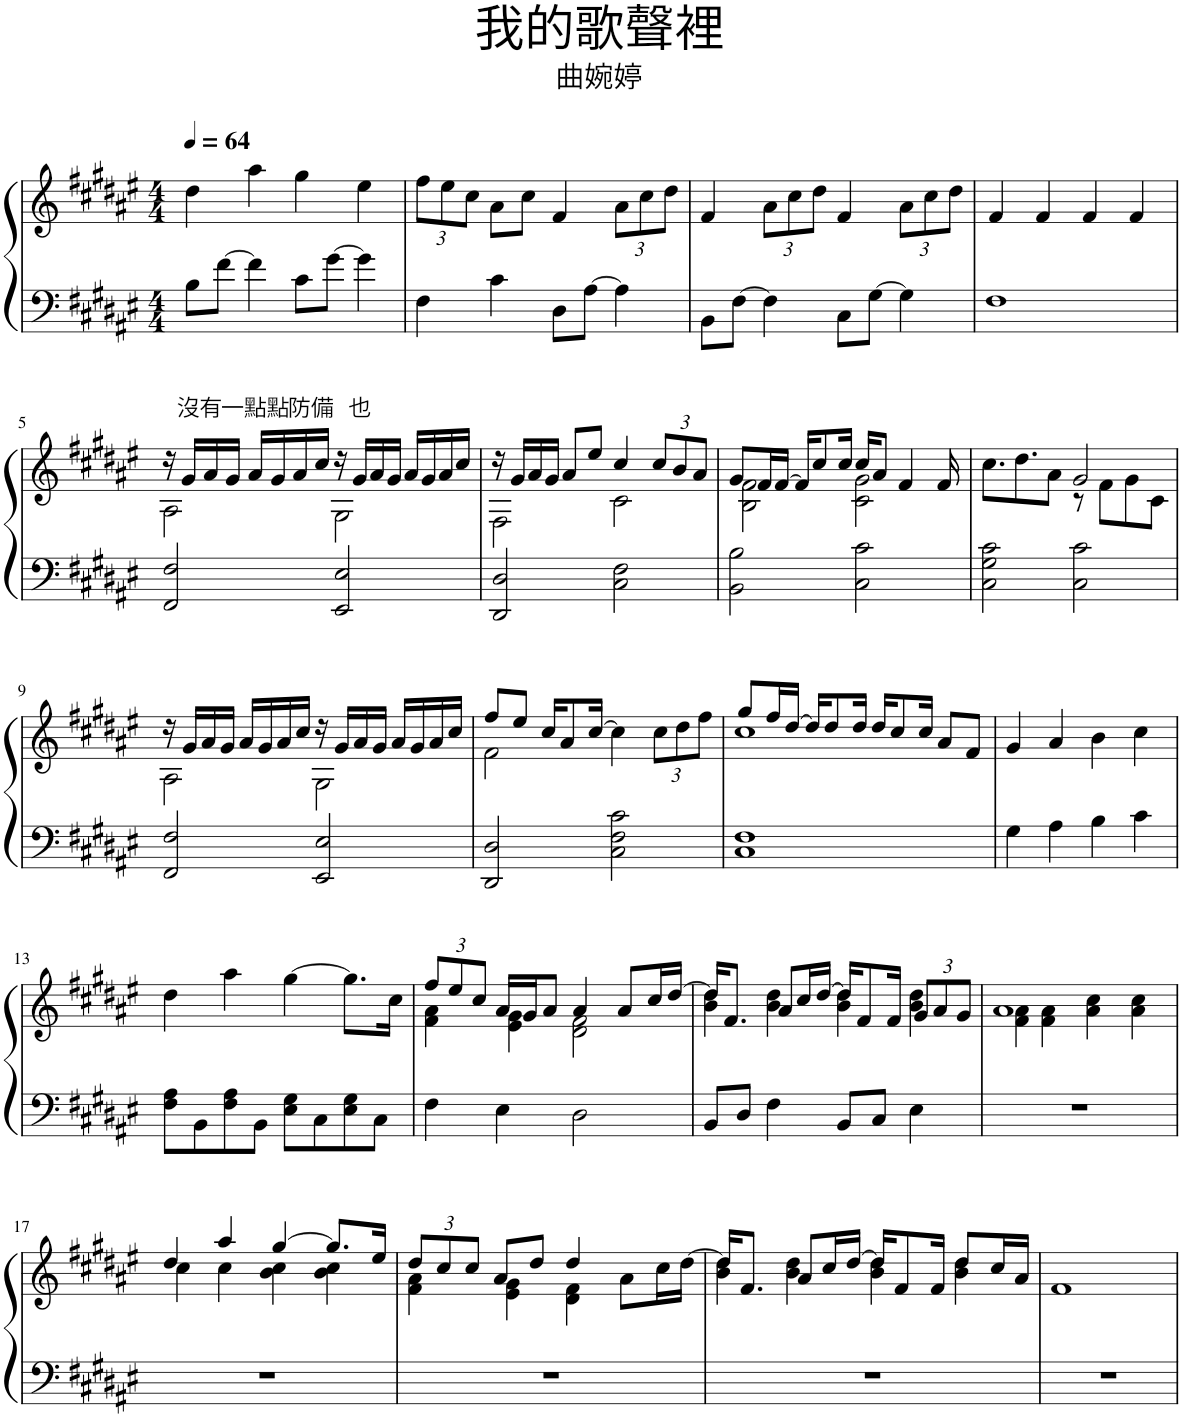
**kern	**kern	**text
*part1	*part1	*part1
*staff2	*staff1	*staff1
*I"Piano	*	*
*I'Pno.	*	*
*clefF4	*clefG2	*
*k[f#c#g#d#a#e#]	*k[f#c#g#d#a#e#]	*
*M4/4	*M4/4	*
*MM64	*MM64	*
=1	=1	=1
8B\L	4dd#\	.
[8f#\J	.	.
4f#\]	4aa#\	.
8c#\L	4gg#\	.
[8g#\J	.	.
4g#\]	4ee#\	.
=2	=2	=2
*	*Xbrackettup	*
4F#\	12ff#\L	.
.	12ee#\	.
.	12cc#\J	.
4c#\	8a#\L	.
.	8cc#\J	.
8D#\L	4f#/	.
[8A#\J	.	.
4A#\]	12a#\L	.
.	12cc#\	.
.	12dd#\J	.
=3	=3	=3
8BB\L	4f#/	.
[8F#\J	.	.
4F#\]	12a#\L	.
.	12cc#\	.
.	12dd#\J	.
8C#\L	4f#/	.
[8G#\J	.	.
4G#\]	12a#\L	.
.	12cc#\	.
.	12dd#\J	.
=4	=4	=4
1F#	4f#/	.
.	4f#/	.
.	4f#/	.
.	4f#/	.
!!LO:LB:g=z
=5	=5	=5
*	*^	*
2FF#/ 2F#/	16r	2A#\	.
!	!	!	!LO:LY:a
.	16g#/LL	.	沒
!	!	!	!LO:LY:a
.	16a#/	.	有
!	!	!	!LO:LY:a
.	16g#/JJ	.	一
!	!	!	!LO:LY:a
.	16a#/LL	.	點
!	!	!	!LO:LY:a
.	16g#/	.	點
!	!	!	!LO:LY:a
.	16a#/	.	防
!	!	!	!LO:LY:a
.	16cc#/JJ	.	備
2EE#/ 2E#/	16r	2G#\	.
!	!	!	!LO:LY:a
.	16g#/LL	.	也
.	16a#/	.	.
.	16g#/JJ	.	.
.	16a#/LL	.	.
.	16g#/	.	.
.	16a#/	.	.
.	16cc#/JJ	.	.
=6	=6	=6	=6
2DD#/ 2D#/	16r	2F#\	.
.	16g#/LL	.	.
.	16a#/	.	.
.	16g#/JJ	.	.
.	8a#/L	.	.
.	8ee#/J	.	.
2C#\ 2F#\	4cc#/	2c#\	.
.	12cc#/L	.	.
.	12b/	.	.
.	12a#/J	.	.
=7	=7	=7	=7
2BB\ 2B\	8g#/L	2B\ 2f#\	.
.	16f#/L	.	.
.	[16f#/JJ	.	.
.	16f#/KL]	.	.
.	8cc#/	.	.
.	16cc#/Jk	.	.
2C#\ 2c#\	16cc#/KL	2c#\ 2g#\	.
.	8a#/J	.	.
.	4f#/	.	.
.	16f#/	.	.
=8	=8	=8	=8
2C#\ 2G#\ 2c#\	8.cc#\L	2ryy	.
.	8.dd#\	.	.
.	8a#\J	.	.
2C#\ 2c#\	2g#/	8r	.
.	.	8f#\L	.
.	.	8g#\	.
.	.	8c#\J	.
!!LO:LB:g=z	!!
=9	=9	=9	=9
2FF#/ 2F#/	16r	2A#\	.
.	16g#/LL	.	.
.	16a#/	.	.
.	16g#/JJ	.	.
.	16a#/LL	.	.
.	16g#/	.	.
.	16a#/	.	.
.	16cc#/JJ	.	.
2EE#/ 2E#/	16r	2G#\	.
.	16g#/LL	.	.
.	16a#/	.	.
.	16g#/JJ	.	.
.	16a#/LL	.	.
.	16g#/	.	.
.	16a#/	.	.
.	16cc#/JJ	.	.
=10	=10	=10	=10
2DD#/ 2D#/	8ff#/L	2f#\	.
.	8ee#/J	.	.
.	16cc#/KL	.	.
.	8a#/	.	.
.	[16cc#/Jk	.	.
2C#\ 2F#\ 2c#\	4cc#\]	2ryy	.
.	12cc#\L	.	.
.	12dd#\	.	.
.	12ff#\J	.	.
=11	=11	=11	=11
1C# 1F#	8gg#/L	1cc#	.
.	16ff#/L	.	.
.	[16dd#/JJ	.	.
.	16dd#/KL]	.	.
.	8dd#/	.	.
.	16dd#/Jk	.	.
.	16dd#/KL	.	.
.	8cc#/	.	.
.	16cc#/Jk	.	.
.	8a#/L	.	.
.	8f#/J	.	.
*	*v	*v	*
=12	=12	=12
4G#\	4g#/	.
4A#\	4a#/	.
4B\	4b\	.
4c#\	4cc#\	.
!!LO:LB:g=z
=13	=13	=13
8F#\ 8A#\L	4dd#\	.
8BB\	.	.
8F#\ 8A#\	4aa#\	.
8BB\J	.	.
8E#\ 8G#\L	[4gg#\	.
8C#\	.	.
8E#\ 8G#\	8.gg#\L]	.
8C#\J	.	.
.	16cc#\Jk	.
=14	=14	=14
*	*^	*
4F#\	12ff#/L	4f#\ 4a#\	.
.	12ee#/	.	.
.	12cc#/J	.	.
4E#\	16a#/LL	4e#\ 4g#\	.
.	16g#/J	.	.
.	8a#/J	.	.
2D#\	4a#/	2d#\ 2f#\	.
.	8a#/L	.	.
.	16cc#/L	.	.
.	[16dd#/JJ	.	.
=15	=15	=15	=15
8BB/L	16dd#/KL]	4b\ 4dd#\	.
.	8.f#/J	.	.
8D#/J	.	.	.
4F#\	8a#/L	4b\ 4dd#\	.
.	16cc#/L	.	.
.	[16dd#/JJ	.	.
8BB/L	16dd#/KL]	4b\ 4dd#\	.
.	8f#/	.	.
8C#/J	.	.	.
.	16f#/Jk	.	.
4E#\	12g#/L	4b\ 4dd#\	.
.	12a#/	.	.
.	12g#/J	.	.
=16	=16	=16	=16
1r	1a#	4f#\ 4a#\	.
.	.	4f#\ 4a#\	.
.	.	4a#\ 4cc#\	.
.	.	4a#\ 4cc#\	.
!!LO:LB:g=z	!!
=17	=17	=17	=17
1r	4dd#/	4cc#\	.
.	4aa#/	4cc#\	.
.	[4gg#/	4b\ 4cc#\	.
.	8.gg#/L]	4b\ 4cc#\	.
.	16ee#/Jk	.	.
=18	=18	=18	=18
1r	12dd#/L	4f#\ 4a#\	.
.	12cc#/	.	.
.	12cc#/J	.	.
.	8a#/L	4e#\ 4g#\	.
.	8dd#/J	.	.
.	4dd#/	4d#\ 4f#\	.
.	8a#\L	4ryy	.
.	16cc#\L	.	.
.	[16dd#\JJ	.	.
=19	=19	=19	=19
1r	16dd#/KL]	4b\ 4dd#\	.
.	8.f#/J	.	.
.	8a#/L	4b\ 4dd#\	.
.	16cc#/L	.	.
.	[16dd#/JJ	.	.
.	16dd#/KL]	4b\ 4dd#\	.
.	8f#/	.	.
.	16f#/Jk	.	.
.	8dd#/L	4b\ 4dd#\	.
.	16cc#/L	.	.
.	16a#/JJ	.	.
*	*v	*v	*
=20	=20	=20
1r	1f#	.
=	=	=
*-	*-	*-
